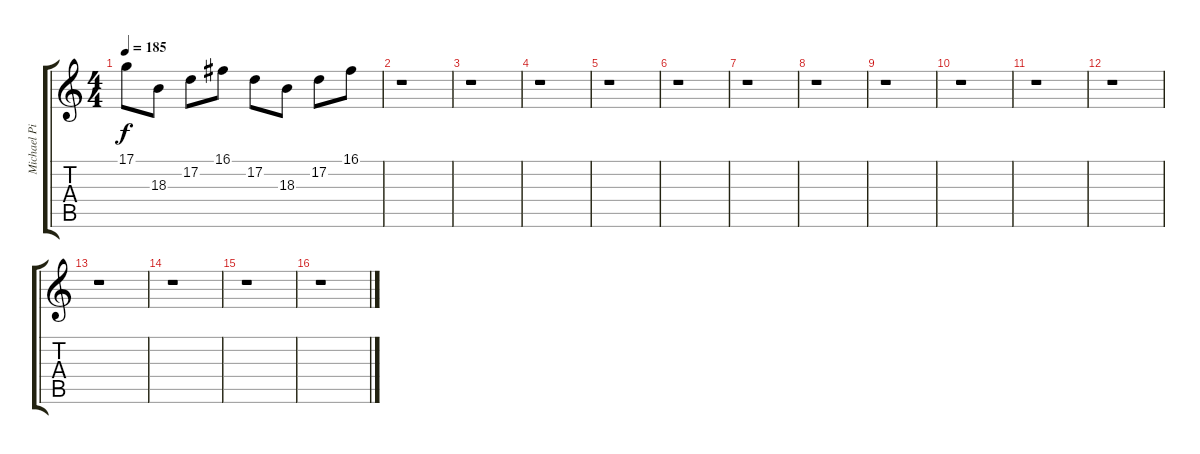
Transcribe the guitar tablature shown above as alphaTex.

\track ("Michael Pinnella " "Michael Pi") {instrument brightacousticpiano}
\staff {score tabs}
\tuning (D4 A3 F3 C3 G2 D2) {hide}
\ts (4 4)
\tempo 185
\clef g2
\ks c
17.1.8{dy f} 18.3.8 17.2.8 16.1.8 17.2.8 18.3.8 17.2.8 16.1.8 |
r.1 |
r.1 |
r.1 |
r.1 |
r.1 |
r.1 |
r.1 |
r.1 |
r.1 |
r.1 |
r.1 |
r.1 |
r.1 |
r.1 |
r.1
